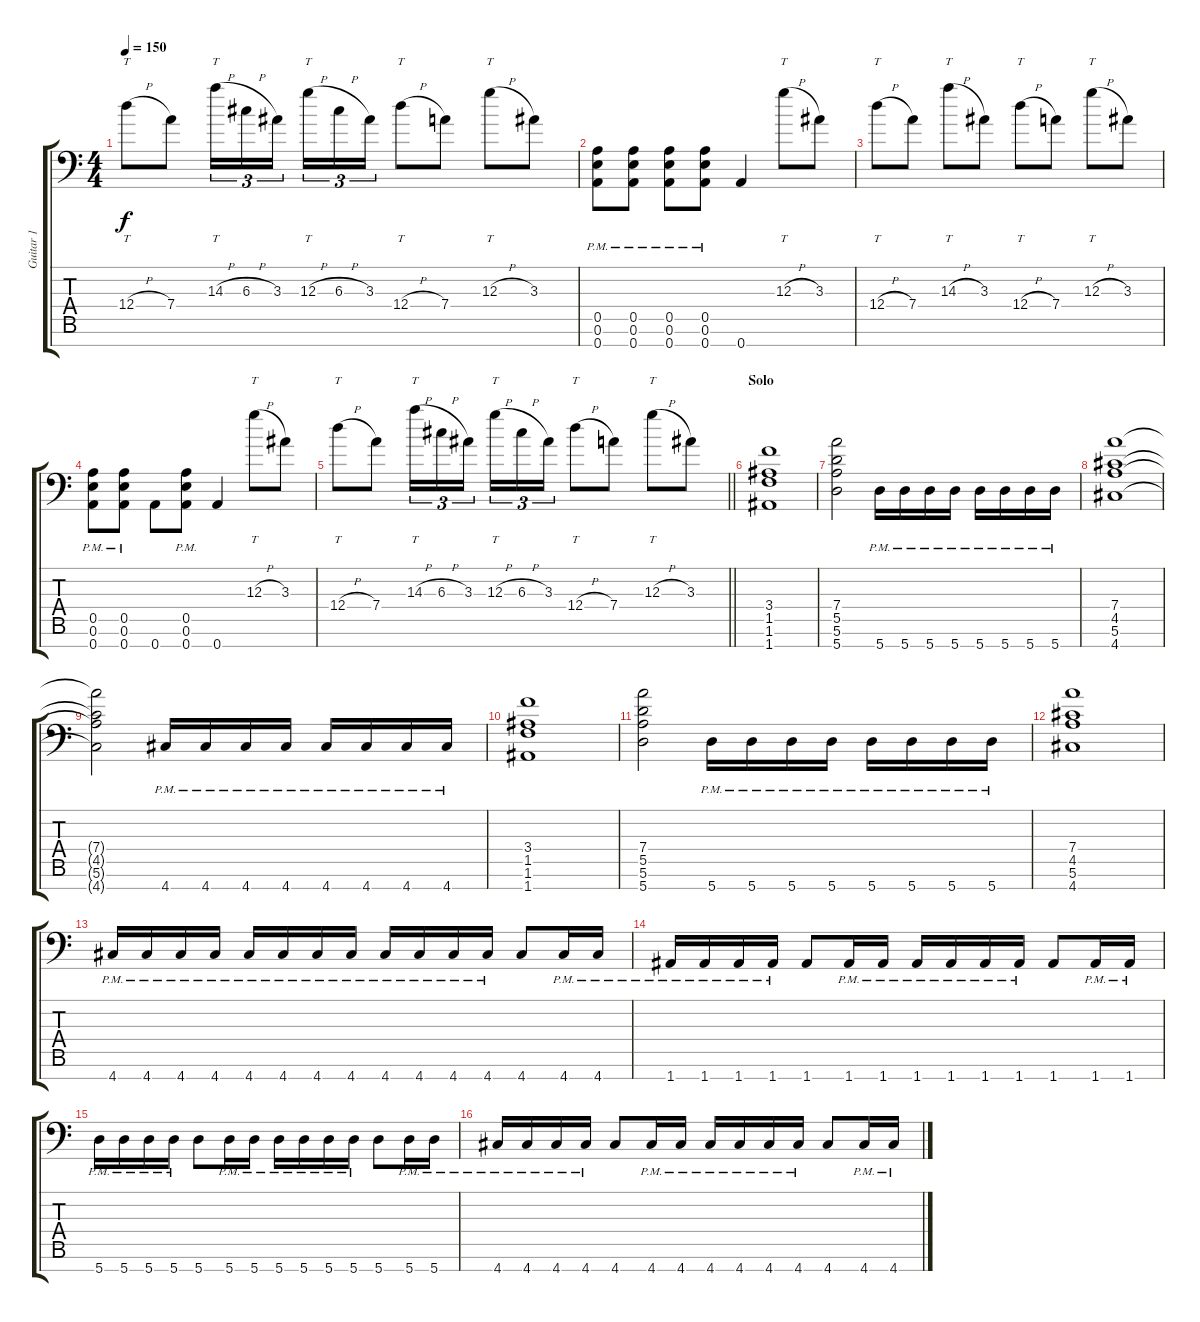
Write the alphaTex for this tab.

\track ("Guitar 1" "Guitar 1") {instrument distortionguitar}
\staff {score tabs}
\tuning (E4 B3 G3 D3 A2 E2 A1) {hide}
\ts (4 4)
\tempo 150
\clef f4
\ks c
12.4{h}.8{tt dy f} 7.4.8 14.3{h}.16{tt tu (3 2)} 6.3{h}.16{tu (3 2)} 3.3.16{tu (3 2) beam splitsecondary} 12.3{h}.16{tt tu (3 2)} 6.3{h}.16{tu (3 2)} 3.3.16{tu (3 2)} 12.4{h}.8{tt} 7.4.8 12.3{h}.8{tt} 3.3.8 |
(0.5{pm} 0.6{pm} 0.7{pm}).8 (0.5{pm} 0.6{pm} 0.7{pm}).8 (0.5{pm} 0.6{pm} 0.7{pm}).8 (0.5{pm} 0.6{pm} 0.7{pm}).8 0.7.4 12.3{h}.8{tt} 3.3.8 |
12.4{h}.8{tt} 7.4.8 14.3{h}.8{tt} 3.3.8 12.4{h}.8{tt} 7.4.8 12.3{h}.8{tt} 3.3.8 |
(0.5{pm} 0.6{pm} 0.7{pm}).8 (0.5{pm} 0.6{pm} 0.7{pm}).8 0.7.8 (0.5{pm} 0.6{pm} 0.7{pm}).8 0.7.4 12.3{h}.8{tt} 3.3.8 |
\barLineRight lightlight
12.4{h}.8{tt} 7.4.8 14.3{h}.16{tt tu (3 2)} 6.3{h}.16{tu (3 2)} 3.3.16{tu (3 2) beam splitsecondary} 12.3{h}.16{tt tu (3 2)} 6.3{h}.16{tu (3 2)} 3.3.16{tu (3 2)} 12.4{h}.8{tt} 7.4.8 12.3{h}.8{tt} 3.3.8 |
\section ("" "Solo")
(3.4 1.5 1.6 1.7).1 |
(7.4 5.5 5.6 5.7).2 5.7{pm}.16 5.7{pm}.16 5.7{pm}.16 5.7{pm}.16 5.7{pm}.16 5.7{pm}.16 5.7{pm}.16 5.7{pm}.16 |
(7.4 4.5 5.6 4.7).1 |
(7.4{t} 4.5{t} 5.6{t} 4.7{t}).2 4.7{pm}.16 4.7{pm}.16 4.7{pm}.16 4.7{pm}.16 4.7{pm}.16 4.7{pm}.16 4.7{pm}.16 4.7{pm}.16 |
(3.4 1.5 1.6 1.7).1 |
(7.4 5.5 5.6 5.7).2 5.7{pm}.16 5.7{pm}.16 5.7{pm}.16 5.7{pm}.16 5.7{pm}.16 5.7{pm}.16 5.7{pm}.16 5.7{pm}.16 |
(7.4 4.5 5.6 4.7).1 |
4.7{pm}.16 4.7{pm}.16 4.7{pm}.16 4.7{pm}.16 4.7{pm}.16 4.7{pm}.16 4.7{pm}.16 4.7{pm}.16 4.7{pm}.16 4.7{pm}.16 4.7{pm}.16 4.7{pm}.16 4.7.8 4.7{pm}.16 4.7{pm}.16 |
1.7{pm}.16 1.7{pm}.16 1.7{pm}.16 1.7{pm}.16 1.7.8 1.7{pm}.16 1.7{pm}.16 1.7{pm}.16 1.7{pm}.16 1.7{pm}.16 1.7{pm}.16 1.7.8 1.7{pm}.16 1.7{pm}.16 |
5.7{pm}.16 5.7{pm}.16 5.7{pm}.16 5.7{pm}.16 5.7.8 5.7{pm}.16 5.7{pm}.16 5.7{pm}.16 5.7{pm}.16 5.7{pm}.16 5.7{pm}.16 5.7.8 5.7{pm}.16 5.7{pm}.16 |
4.7{pm}.16 4.7{pm}.16 4.7{pm}.16 4.7{pm}.16 4.7.8 4.7{pm}.16 4.7{pm}.16 4.7{pm}.16 4.7{pm}.16 4.7{pm}.16 4.7{pm}.16 4.7.8 4.7{pm}.16 4.7{pm}.16
